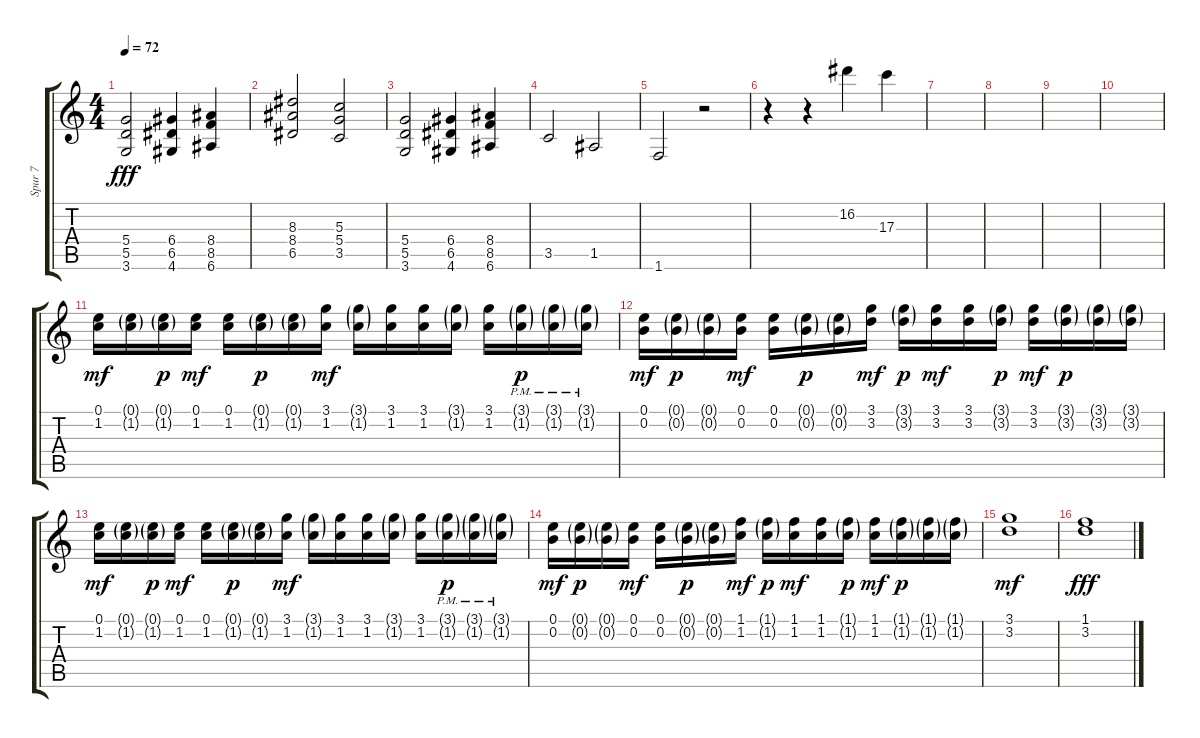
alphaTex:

\track ("Spur 7" "Spur 7") {instrument distortionguitar}
\staff {score tabs}
\tuning (E4 B3 G3 D3 A2 E2) {hide}
\ts (4 4)
\tempo 72
\clef g2
\ks c
(5.4 5.5 3.6).2{dy fff} (6.4 6.5 4.6).4 (8.4 8.5 6.6).4 |
(8.3 8.4 6.5).2 (5.3 5.4 3.5).2 |
(5.4 5.5 3.6).2 (6.4 6.5 4.6).4 (8.4 8.5 6.6).4 |
3.5.2 1.5.2 |
1.6.2 r.2 |
r.4 r.4 16.2.4 17.3.4 |
|
|
|
|
(0.1 1.2).16{dy mf instrument acousticguitarsteel} (0.1{g} 1.2{g}).16 (0.1{g} 1.2{g}).16{dy p} (0.1 1.2).16{dy mf} (0.1 1.2).16 (0.1{g} 1.2{g}).16{dy p} (0.1{g} 1.2{g}).16 (3.1 1.2).16{dy mf} (3.1{g} 1.2{g}).16 (3.1 1.2).16 (3.1 1.2).16 (3.1{g} 1.2{g}).16 (3.1 1.2).16 (3.1{g} 1.2{g pm}).16{dy p} (3.1{g} 1.2{g pm}).16 (3.1{g} 1.2{g pm}).16 |
(0.1 0.2).16{dy mf} (0.1{g} 0.2{g}).16{dy p} (0.1{g} 0.2{g}).16 (0.1 0.2).16{dy mf} (0.1 0.2).16 (0.1{g} 0.2{g}).16{dy p} (0.1{g} 0.2{g}).16 (3.1 3.2).16{dy mf} (3.1{g} 3.2{g}).16{dy p} (3.1 3.2).16{dy mf} (3.1 3.2).16 (3.1{g} 3.2{g}).16{dy p} (3.1 3.2).16{dy mf} (3.1{g} 3.2{g}).16{dy p} (3.1{g} 3.2{g}).16 (3.1{g} 3.2{g}).16 |
(0.1 1.2).16{dy mf instrument acousticguitarsteel} (0.1{g} 1.2{g}).16 (0.1{g} 1.2{g}).16{dy p} (0.1 1.2).16{dy mf} (0.1 1.2).16 (0.1{g} 1.2{g}).16{dy p} (0.1{g} 1.2{g}).16 (3.1 1.2).16{dy mf} (3.1{g} 1.2{g}).16 (3.1 1.2).16 (3.1 1.2).16 (3.1{g} 1.2{g}).16 (3.1 1.2).16 (3.1{g} 1.2{g pm}).16{dy p} (3.1{g} 1.2{g pm}).16 (3.1{g} 1.2{g pm}).16 |
(0.1 0.2).16{dy mf} (0.1{g} 0.2{g}).16{dy p} (0.1{g} 0.2{g}).16 (0.1 0.2).16{dy mf} (0.1 0.2).16 (0.1{g} 0.2{g}).16{dy p} (0.1{g} 0.2{g}).16 (1.1 1.2).16{dy mf} (1.1{g} 1.2{g}).16{dy p} (1.1 1.2).16{dy mf} (1.1 1.2).16 (1.1{g} 1.2{g}).16{dy p} (1.1 1.2).16{dy mf} (1.1{g} 1.2{g}).16{dy p} (1.1{g} 1.2{g}).16 (1.1{g} 1.2{g}).16 |
(3.1 3.2).1{dy mf instrument distortionguitar} |
(1.1 3.2).1{dy fff}
